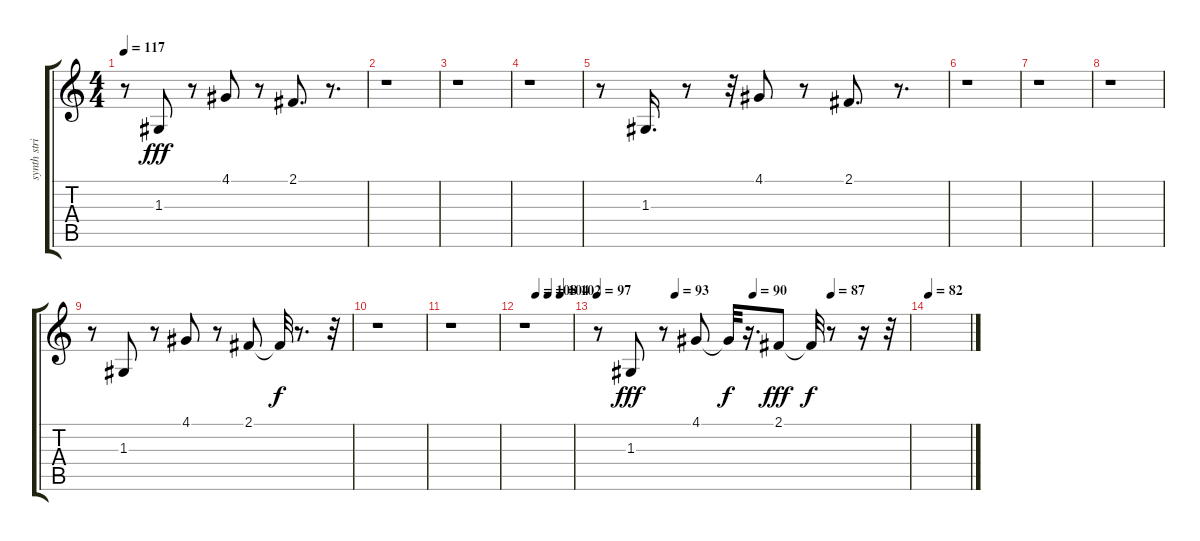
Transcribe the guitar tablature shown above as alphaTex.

\track ("synth strings2" "synth stri") {instrument synthstrings1}
\staff {score tabs}
\tuning (E4 B3 G3 D3 A2 E2) {hide}
\ts (4 4)
\tempo 117
\clef g2
\ks c
r.8{dy f} 1.3.8{dy fff} r.8 4.1.8 r.8 2.1.8{d} r.8{d} |
r.1 |
r.1 |
r.1 |
r.8 1.3.16{d} r.8 r.32 4.1.8 r.8 2.1.8{d} r.8{d} |
r.1 |
r.1 |
r.1 |
r.8 1.3.8 r.8 4.1.8 r.8 2.1.8 2.1{t}.32{dy f} r.8{d} r.32 |
r.1 |
r.1 |
\tempo (108 0.25)
\tempo (104 0.5)
\tempo (102 0.75)
r.1 |
\tempo 97
\tempo (93 0.25)
\tempo (90 0.5)
\tempo (87 0.75)
r.8 1.3.8{dy fff} r.8 4.1.8 4.1{t}.32{dy f} r.16{d} 2.1.8{dy fff} 2.1{t}.32{dy f} r.8 r.16 r.32 |
\tempo 82
